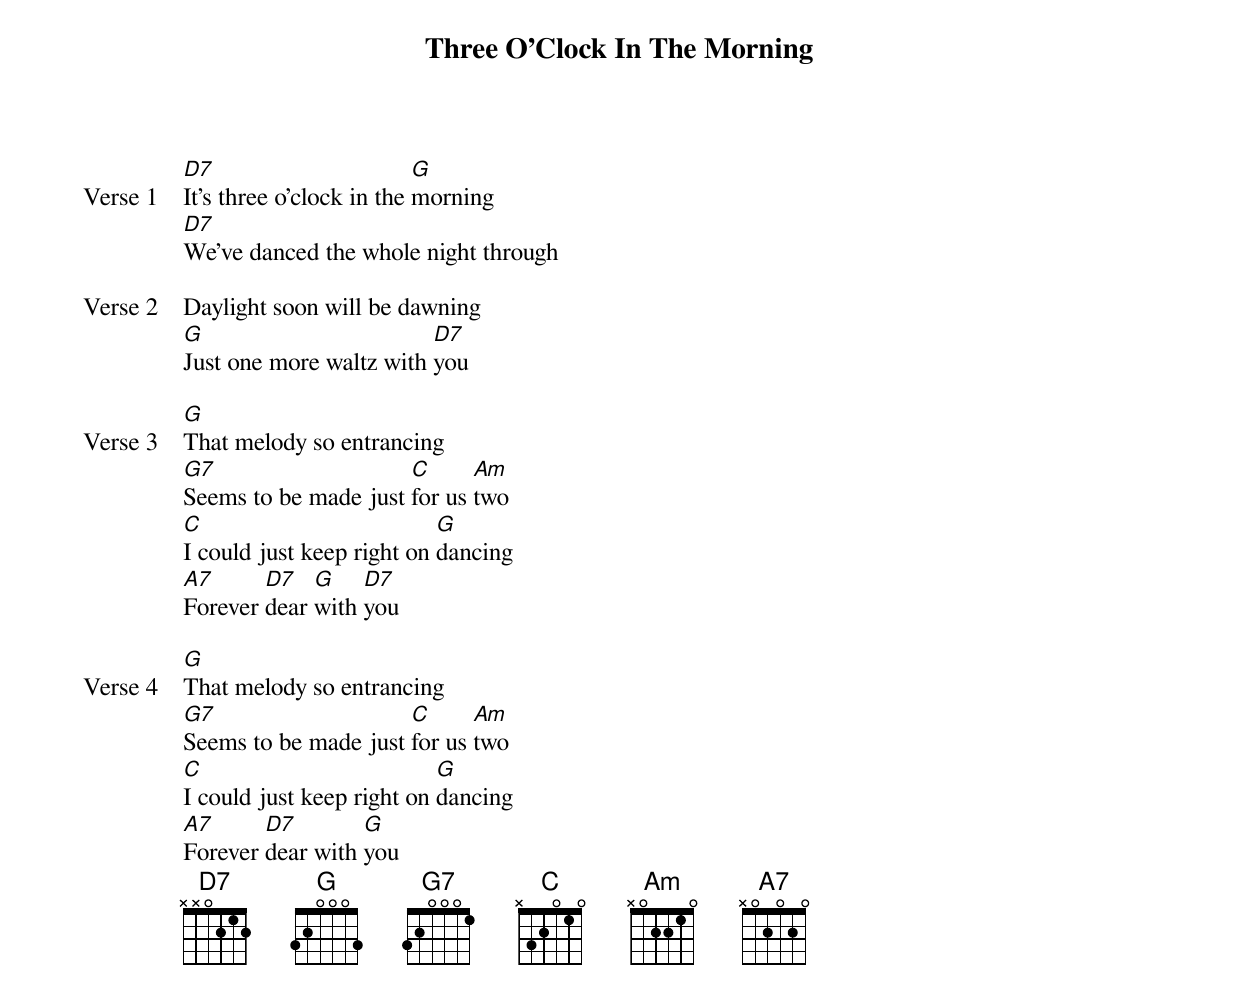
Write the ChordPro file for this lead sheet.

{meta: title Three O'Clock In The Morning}
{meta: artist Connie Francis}
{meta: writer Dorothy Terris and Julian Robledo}

{start_of_verse: Verse 1}
[D7]It's three o'clock in the [G]morning
[D7]We've danced the whole night through
{end_of_verse}

{start_of_verse: Verse 2}
Daylight soon will be dawning
[G]Just one more waltz with [D7]you
{end_of_verse}

{start_of_verse: Verse 3}
[G]That melody so entrancing
[G7]Seems to be made just [C]for us [Am]two
[C]I could just keep right on [G]dancing
[A7]Forever [D7]dear [G]with [D7]you
{end_of_verse}

{start_of_verse: Verse 4}
[G]That melody so entrancing
[G7]Seems to be made just [C]for us [Am]two
[C]I could just keep right on [G]dancing
[A7]Forever [D7]dear with [G]you
{end_of_verse}
